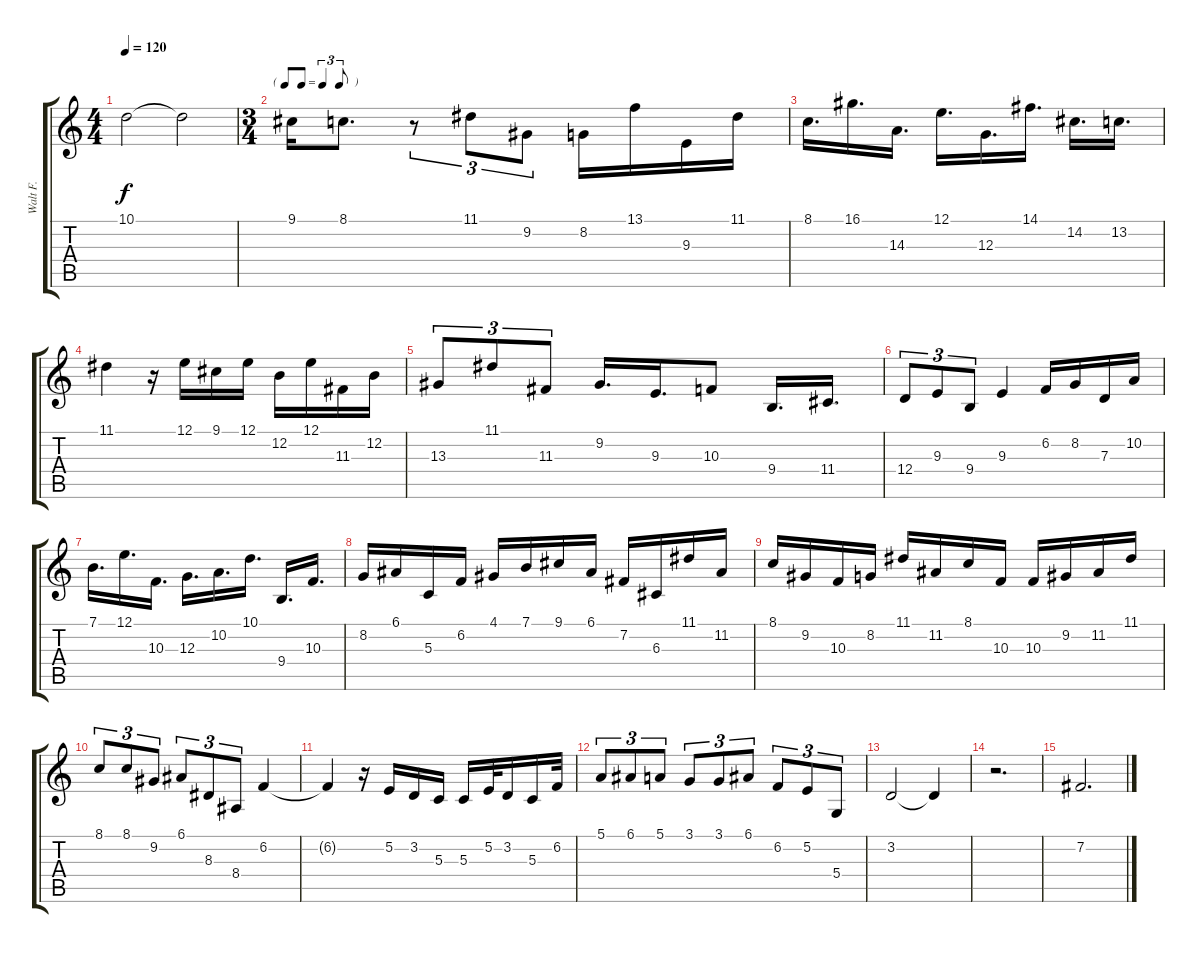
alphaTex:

\track ("Walt F." "Walt F.") {instrument trumpet}
\staff {score tabs}
\tuning (E4 B3 G3 D3 A2 E2) {hide}
\ts (4 4)
\tempo 120
\clef g2
\ks c
10.1{t}.2{dy f} 10.1{t}.2 |
\ts (3 4)
\tf triplet8th
9.1.16 8.1.8{d} r.8{tu (3 2)} 11.1.8{tu (3 2)} 9.2.8{tu (3 2)} 8.2.16 13.1.16 9.3.16 11.1.16 |
8.1.16{d} 16.1.16{d} 14.3.16{d} 12.1.16{d} 12.3.16{d} 14.1.16{d} 14.2.16{d} 13.2.16{d} |
11.1.4 r.16 12.1.16 9.1.16 12.1.16 12.2.16 12.1.16 11.3.16 12.2.16 |
13.3.8{tu (3 2)} 11.1.8{tu (3 2)} 11.3.8{tu (3 2)} 9.2.16{d} 9.3.16{d} 10.3.8 9.4.16{d} 11.4.16{d} |
12.4.8{tu (3 2)} 9.3.8{tu (3 2)} 9.4.8{tu (3 2)} 9.3.4 6.2.16 8.2.16 7.3.16 10.2.16 |
7.1.16{d} 12.1.16{d} 10.3.16{d} 12.3.16{d} 10.2.16{d} 10.1.16{d} 9.4.16{d} 10.3.16{d} |
8.2.16 6.1.16 5.3.16 6.2.16 4.1.16 7.1.16 9.1.16 6.1.16 7.2.16 6.3.16 11.1.16 11.2.16 |
8.1.16 9.2.16 10.3.16 8.2.16 11.1.16 11.2.16 8.1.16 10.3.16 10.3.16 9.2.16 11.2.16 11.1.16 |
8.1.8{tu (3 2)} 8.1.8{tu (3 2)} 9.2.8{tu (3 2)} 6.1.8{tu (3 2)} 8.3.8{tu (3 2)} 8.4.8{tu (3 2)} 6.2.4 |
6.2{t}.4 r.16 5.2.16 3.2.16 5.3.16 5.3.16 5.2.32 3.2.16 5.3.16 6.2.32 |
5.1.8{tu (3 2)} 6.1.8{tu (3 2)} 5.1.8{tu (3 2)} 3.1.8{tu (3 2)} 3.1.8{tu (3 2)} 6.1.8{tu (3 2)} 6.2.8{tu (3 2)} 5.2.8{tu (3 2)} 5.4.8{tu (3 2)} |
3.2.2 3.2{t}.4 |
r.2{d} |
7.2.2{d}
